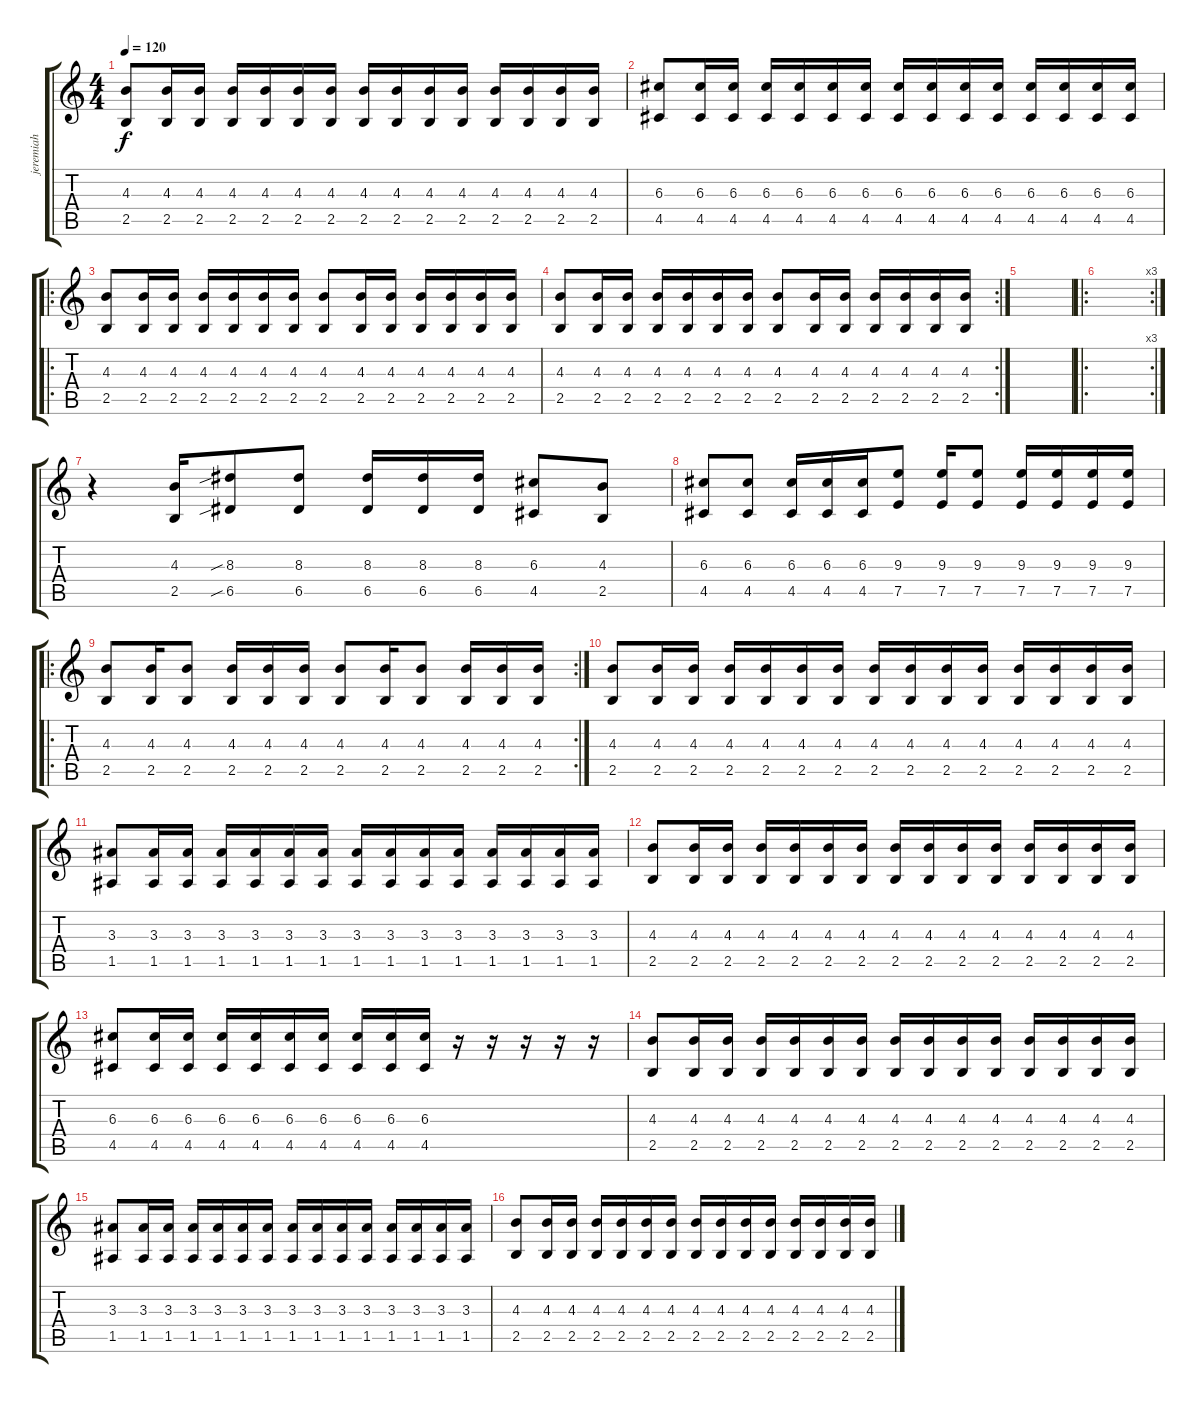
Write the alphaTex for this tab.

\track ("jeremiah" "jeremiah") {instrument distortionguitar}
\staff {score tabs}
\tuning (E4 B3 G3 D3 A2 E2) {hide}
\ts (4 4)
\tempo 120
\clef g2
\ks c
(4.3 2.5).8{dy f} (4.3 2.5).16 (4.3 2.5).16 (4.3 2.5).16 (4.3 2.5).16 (4.3 2.5).16 (4.3 2.5).16 (4.3 2.5).16 (4.3 2.5).16 (4.3 2.5).16 (4.3 2.5).16 (4.3 2.5).16 (4.3 2.5).16 (4.3 2.5).16 (4.3 2.5).16 |
(6.3 4.5).8 (6.3 4.5).16 (6.3 4.5).16 (6.3 4.5).16 (6.3 4.5).16 (6.3 4.5).16 (6.3 4.5).16 (6.3 4.5).16 (6.3 4.5).16 (6.3 4.5).16 (6.3 4.5).16 (6.3 4.5).16 (6.3 4.5).16 (6.3 4.5).16 (6.3 4.5).16 |
\ro
(4.3 2.5).8 (4.3 2.5).16 (4.3 2.5).16 (4.3 2.5).16 (4.3 2.5).16 (4.3 2.5).16 (4.3 2.5).16 (4.3 2.5).8 (4.3 2.5).16 (4.3 2.5).16 (4.3 2.5).16 (4.3 2.5).16 (4.3 2.5).16 (4.3 2.5).16 |
\rc 2
(4.3 2.5).8 (4.3 2.5).16 (4.3 2.5).16 (4.3 2.5).16 (4.3 2.5).16 (4.3 2.5).16 (4.3 2.5).16 (4.3 2.5).8 (4.3 2.5).16 (4.3 2.5).16 (4.3 2.5).16 (4.3 2.5).16 (4.3 2.5).16 (4.3 2.5).16 |
|
\ro
\rc 3
|
r.4 (4.3 2.5).16 (8.3{sib} 6.5{sib}).8 (8.3 6.5).8 (8.3 6.5).16 (8.3 6.5).16 (8.3 6.5).16 (6.3 4.5).8 (4.3 2.5).8 |
(6.3 4.5).8 (6.3 4.5).8 (6.3 4.5).16 (6.3 4.5).16 (6.3 4.5).16 (9.3 7.5).8 (9.3 7.5).16 (9.3 7.5).8 (9.3 7.5).16 (9.3 7.5).16 (9.3 7.5).16 (9.3 7.5).16 |
\ro
\rc 2
(4.3 2.5).8 (4.3 2.5).16 (4.3 2.5).8 (4.3 2.5).16 (4.3 2.5).16 (4.3 2.5).16 (4.3 2.5).8 (4.3 2.5).16 (4.3 2.5).8 (4.3 2.5).16 (4.3 2.5).16 (4.3 2.5).16 |
(4.3 2.5).8 (4.3 2.5).16 (4.3 2.5).16 (4.3 2.5).16 (4.3 2.5).16 (4.3 2.5).16 (4.3 2.5).16 (4.3 2.5).16 (4.3 2.5).16 (4.3 2.5).16 (4.3 2.5).16 (4.3 2.5).16 (4.3 2.5).16 (4.3 2.5).16 (4.3 2.5).16 |
(3.3 1.5).8 (3.3 1.5).16 (3.3 1.5).16 (3.3 1.5).16 (3.3 1.5).16 (3.3 1.5).16 (3.3 1.5).16 (3.3 1.5).16 (3.3 1.5).16 (3.3 1.5).16 (3.3 1.5).16 (3.3 1.5).16 (3.3 1.5).16 (3.3 1.5).16 (3.3 1.5).16 |
(4.3 2.5).8 (4.3 2.5).16 (4.3 2.5).16 (4.3 2.5).16 (4.3 2.5).16 (4.3 2.5).16 (4.3 2.5).16 (4.3 2.5).16 (4.3 2.5).16 (4.3 2.5).16 (4.3 2.5).16 (4.3 2.5).16 (4.3 2.5).16 (4.3 2.5).16 (4.3 2.5).16 |
(6.3 4.5).8 (6.3 4.5).16 (6.3 4.5).16 (6.3 4.5).16 (6.3 4.5).16 (6.3 4.5).16 (6.3 4.5).16 (6.3 4.5).16 (6.3 4.5).16 (6.3 4.5).16 r.16 r.16 r.16 r.16 r.16 |
(4.3 2.5).8 (4.3 2.5).16 (4.3 2.5).16 (4.3 2.5).16 (4.3 2.5).16 (4.3 2.5).16 (4.3 2.5).16 (4.3 2.5).16 (4.3 2.5).16 (4.3 2.5).16 (4.3 2.5).16 (4.3 2.5).16 (4.3 2.5).16 (4.3 2.5).16 (4.3 2.5).16 |
(3.3 1.5).8 (3.3 1.5).16 (3.3 1.5).16 (3.3 1.5).16 (3.3 1.5).16 (3.3 1.5).16 (3.3 1.5).16 (3.3 1.5).16 (3.3 1.5).16 (3.3 1.5).16 (3.3 1.5).16 (3.3 1.5).16 (3.3 1.5).16 (3.3 1.5).16 (3.3 1.5).16 |
(4.3 2.5).8 (4.3 2.5).16 (4.3 2.5).16 (4.3 2.5).16 (4.3 2.5).16 (4.3 2.5).16 (4.3 2.5).16 (4.3 2.5).16 (4.3 2.5).16 (4.3 2.5).16 (4.3 2.5).16 (4.3 2.5).16 (4.3 2.5).16 (4.3 2.5).16 (4.3 2.5).16
